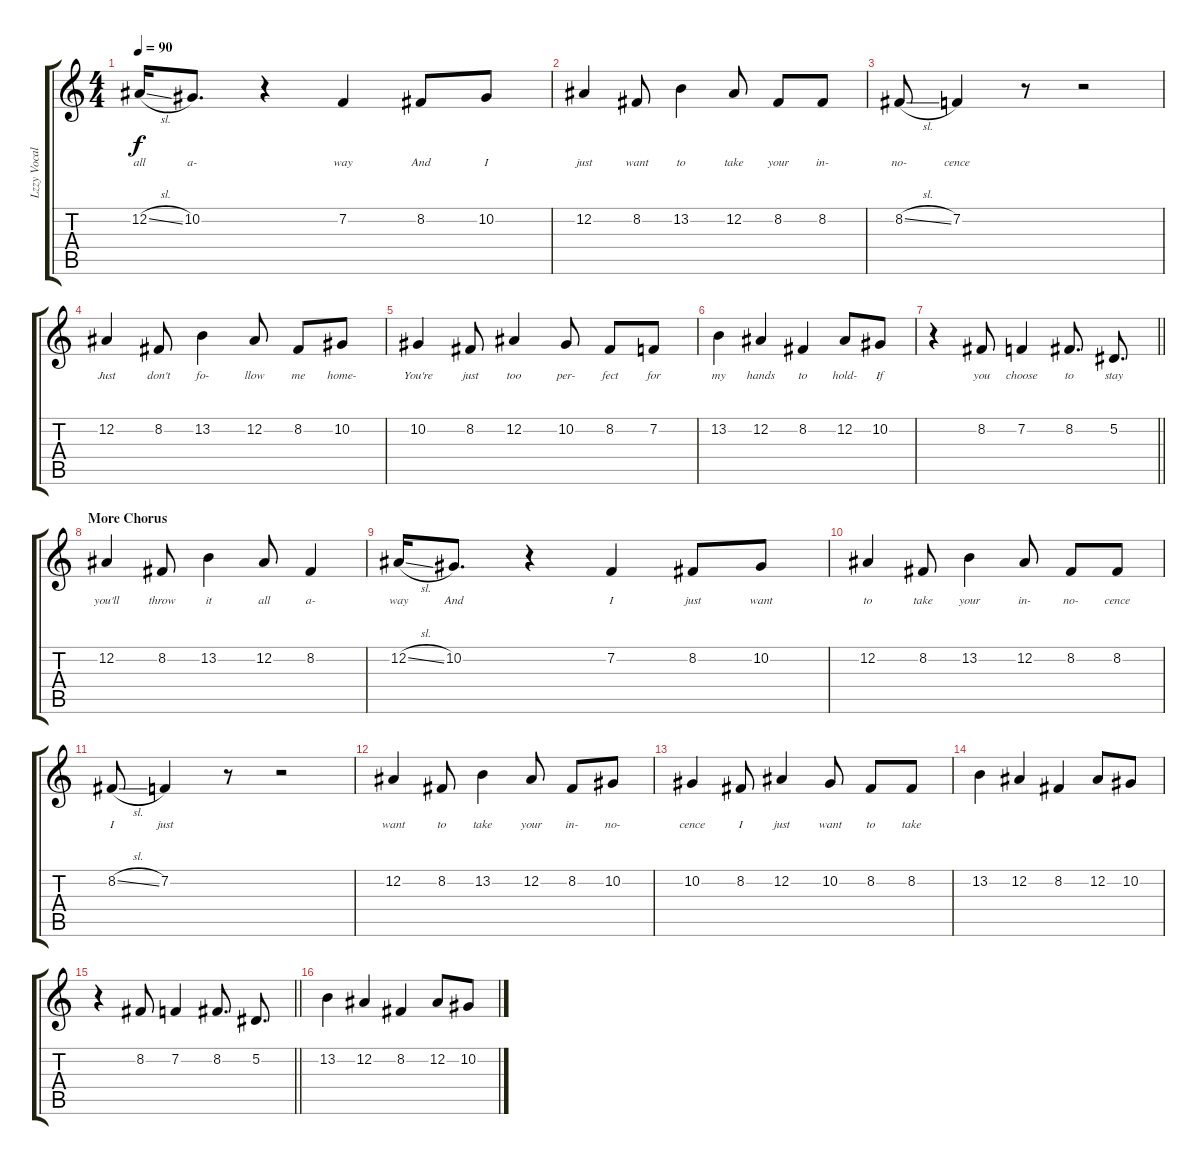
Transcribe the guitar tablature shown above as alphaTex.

\track ("Lzzy Vocals" "Lzzy Vocal") {instrument sopranosax}
\staff {score tabs}
\tuning (Eb4 Bb3 Gb3 Db3 Ab2 Db2) {hide}
\ts (4 4)
\tempo 90
\clef g2
\ks c
12.2{sl}.16{lyrics (0 "all") lyrics (1 "") lyrics (2 "") lyrics (3 "") lyrics (4 "") dy f} 10.2.8{d lyrics (0 "a-") lyrics (1 "") lyrics (2 "") lyrics (3 "") lyrics (4 "")} r.4 7.2.4{lyrics (0 "way") lyrics (1 "") lyrics (2 "") lyrics (3 "") lyrics (4 "")} 8.2.8{lyrics (0 "And") lyrics (1 "") lyrics (2 "") lyrics (3 "") lyrics (4 "")} 10.2.8{lyrics (0 "I") lyrics (1 "") lyrics (2 "") lyrics (3 "") lyrics (4 "")} |
12.2.4{lyrics (0 "just") lyrics (1 "") lyrics (2 "") lyrics (3 "") lyrics (4 "")} 8.2.8{lyrics (0 "want") lyrics (1 "") lyrics (2 "") lyrics (3 "") lyrics (4 "")} 13.2.4{lyrics (0 "to") lyrics (1 "") lyrics (2 "") lyrics (3 "") lyrics (4 "")} 12.2.8{lyrics (0 "take") lyrics (1 "") lyrics (2 "") lyrics (3 "") lyrics (4 "")} 8.2.8{lyrics (0 "your") lyrics (1 "") lyrics (2 "") lyrics (3 "") lyrics (4 "")} 8.2.8{lyrics (0 "in-") lyrics (1 "") lyrics (2 "") lyrics (3 "") lyrics (4 "")} |
8.2{sl}.8{lyrics (0 "no-") lyrics (1 "") lyrics (2 "") lyrics (3 "") lyrics (4 "")} 7.2.4{lyrics (0 "cence") lyrics (1 "") lyrics (2 "") lyrics (3 "") lyrics (4 "")} r.8 r.2 |
12.2.4{lyrics (0 "Just") lyrics (1 "") lyrics (2 "") lyrics (3 "") lyrics (4 "")} 8.2.8{lyrics (0 "don't") lyrics (1 "") lyrics (2 "") lyrics (3 "") lyrics (4 "")} 13.2.4{lyrics (0 "fo-") lyrics (1 "") lyrics (2 "") lyrics (3 "") lyrics (4 "")} 12.2.8{lyrics (0 "llow") lyrics (1 "") lyrics (2 "") lyrics (3 "") lyrics (4 "")} 8.2.8{lyrics (0 "me") lyrics (1 "") lyrics (2 "") lyrics (3 "") lyrics (4 "")} 10.2.8{lyrics (0 "home-") lyrics (1 "") lyrics (2 "") lyrics (3 "") lyrics (4 "")} |
10.2.4{lyrics (0 "You're") lyrics (1 "") lyrics (2 "") lyrics (3 "") lyrics (4 "")} 8.2.8{lyrics (0 "just") lyrics (1 "") lyrics (2 "") lyrics (3 "") lyrics (4 "")} 12.2.4{lyrics (0 "too") lyrics (1 "") lyrics (2 "") lyrics (3 "") lyrics (4 "")} 10.2.8{lyrics (0 "per-") lyrics (1 "") lyrics (2 "") lyrics (3 "") lyrics (4 "")} 8.2.8{lyrics (0 "fect") lyrics (1 "") lyrics (2 "") lyrics (3 "") lyrics (4 "")} 7.2.8{lyrics (0 "for") lyrics (1 "") lyrics (2 "") lyrics (3 "") lyrics (4 "")} |
13.2.4{lyrics (0 "my") lyrics (1 "") lyrics (2 "") lyrics (3 "") lyrics (4 "")} 12.2.4{lyrics (0 "hands") lyrics (1 "") lyrics (2 "") lyrics (3 "") lyrics (4 "")} 8.2.4{lyrics (0 "to") lyrics (1 "") lyrics (2 "") lyrics (3 "") lyrics (4 "")} 12.2.8{lyrics (0 "hold-") lyrics (1 "") lyrics (2 "") lyrics (3 "") lyrics (4 "")} 10.2.8{lyrics (0 "If") lyrics (1 "") lyrics (2 "") lyrics (3 "") lyrics (4 "")} |
\barLineRight lightlight
r.4 8.2.8{lyrics (0 "you") lyrics (1 "") lyrics (2 "") lyrics (3 "") lyrics (4 "")} 7.2.4{lyrics (0 "choose") lyrics (1 "") lyrics (2 "") lyrics (3 "") lyrics (4 "")} 8.2.8{d lyrics (0 "to") lyrics (1 "") lyrics (2 "") lyrics (3 "") lyrics (4 "")} 5.2.8{d lyrics (0 "stay") lyrics (1 "") lyrics (2 "") lyrics (3 "") lyrics (4 "")} |
\section ("" "More Chorus")
12.2.4{lyrics (0 "you'll") lyrics (1 "") lyrics (2 "") lyrics (3 "") lyrics (4 "")} 8.2.8{lyrics (0 "throw") lyrics (1 "") lyrics (2 "") lyrics (3 "") lyrics (4 "")} 13.2.4{lyrics (0 "it") lyrics (1 "") lyrics (2 "") lyrics (3 "") lyrics (4 "")} 12.2.8{lyrics (0 "all") lyrics (1 "") lyrics (2 "") lyrics (3 "") lyrics (4 "")} 8.2.4{lyrics (0 "a-") lyrics (1 "") lyrics (2 "") lyrics (3 "") lyrics (4 "")} |
12.2{sl}.16{lyrics (0 "way") lyrics (1 "") lyrics (2 "") lyrics (3 "") lyrics (4 "")} 10.2.8{d lyrics (0 "And") lyrics (1 "") lyrics (2 "") lyrics (3 "") lyrics (4 "")} r.4 7.2.4{lyrics (0 "I") lyrics (1 "") lyrics (2 "") lyrics (3 "") lyrics (4 "")} 8.2.8{lyrics (0 "just") lyrics (1 "") lyrics (2 "") lyrics (3 "") lyrics (4 "")} 10.2.8{lyrics (0 "want") lyrics (1 "") lyrics (2 "") lyrics (3 "") lyrics (4 "")} |
12.2.4{lyrics (0 "to") lyrics (1 "") lyrics (2 "") lyrics (3 "") lyrics (4 "")} 8.2.8{lyrics (0 "take") lyrics (1 "") lyrics (2 "") lyrics (3 "") lyrics (4 "")} 13.2.4{lyrics (0 "your") lyrics (1 "") lyrics (2 "") lyrics (3 "") lyrics (4 "")} 12.2.8{lyrics (0 "in-") lyrics (1 "") lyrics (2 "") lyrics (3 "") lyrics (4 "")} 8.2.8{lyrics (0 "no-") lyrics (1 "") lyrics (2 "") lyrics (3 "") lyrics (4 "")} 8.2.8{lyrics (0 "cence") lyrics (1 "") lyrics (2 "") lyrics (3 "") lyrics (4 "")} |
8.2{sl}.8{lyrics (0 "I") lyrics (1 "") lyrics (2 "") lyrics (3 "") lyrics (4 "")} 7.2.4{lyrics (0 "just") lyrics (1 "") lyrics (2 "") lyrics (3 "") lyrics (4 "")} r.8 r.2 |
12.2.4{lyrics (0 "want") lyrics (1 "") lyrics (2 "") lyrics (3 "") lyrics (4 "")} 8.2.8{lyrics (0 "to") lyrics (1 "") lyrics (2 "") lyrics (3 "") lyrics (4 "")} 13.2.4{lyrics (0 "take") lyrics (1 "") lyrics (2 "") lyrics (3 "") lyrics (4 "")} 12.2.8{lyrics (0 "your") lyrics (1 "") lyrics (2 "") lyrics (3 "") lyrics (4 "")} 8.2.8{lyrics (0 "in-") lyrics (1 "") lyrics (2 "") lyrics (3 "") lyrics (4 "")} 10.2.8{lyrics (0 "no-") lyrics (1 "") lyrics (2 "") lyrics (3 "") lyrics (4 "")} |
10.2.4{lyrics (0 "cence") lyrics (1 "") lyrics (2 "") lyrics (3 "") lyrics (4 "")} 8.2.8{lyrics (0 "I") lyrics (1 "") lyrics (2 "") lyrics (3 "") lyrics (4 "")} 12.2.4{lyrics (0 "just") lyrics (1 "") lyrics (2 "") lyrics (3 "") lyrics (4 "")} 10.2.8{lyrics (0 "want") lyrics (1 "") lyrics (2 "") lyrics (3 "") lyrics (4 "")} 8.2.8{lyrics (0 "to") lyrics (1 "") lyrics (2 "") lyrics (3 "") lyrics (4 "")} 8.2.8{lyrics (0 "take") lyrics (1 "") lyrics (2 "") lyrics (3 "") lyrics (4 "")} |
13.2.4 12.2.4 8.2.4 12.2.8 10.2.8 |
\barLineRight lightlight
r.4 8.2.8 7.2.4 8.2.8{d} 5.2.8{d} |
13.2.4 12.2.4 8.2.4 12.2.8 10.2.8
